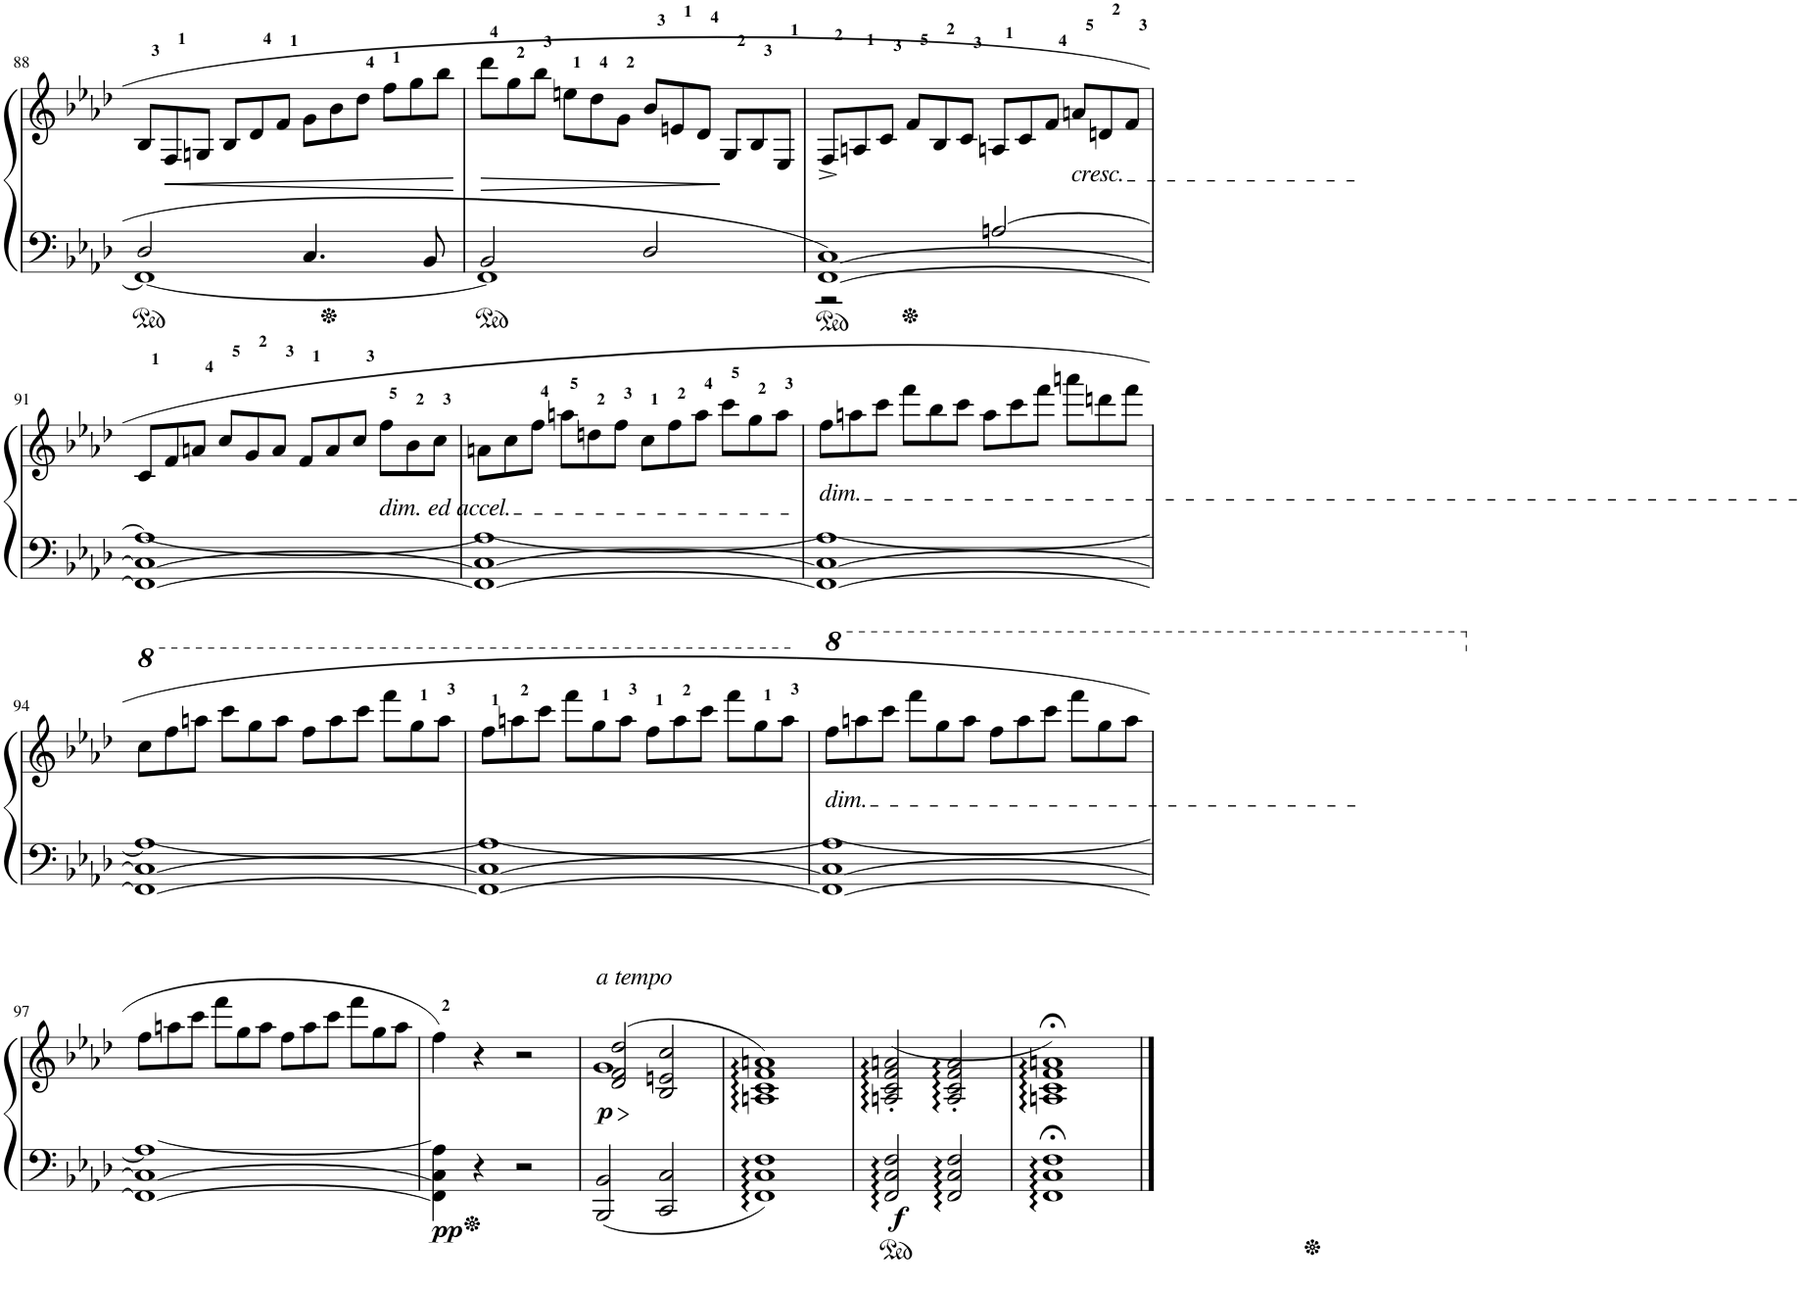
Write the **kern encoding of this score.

**kern	**kern	**dynam
*part1	*part1	*part1
*staff2	*staff1	*staff1/2
*I"Piano	*	*
*I'Pno.	*	*
!!LO:PB:g=z
*clefF4	*clefG2	*
*k[b-e-a-d-]	*k[b-e-a-d-]	*
*M4/4	*M4/4	*
*met(c)	*met(c)	*
=88	=88	=88
*^	*	*
*	*	*Xtuplet	*
2D-/	1FF_	12B-/L	.
!	!	!	!LO:HP:b
.	.	12F/	<
.	.	12Gn/J	.
.	.	12B-/L	.
.	.	12d-/	.
.	.	12f/J	.
4.C/	.	12g\L	.
.	.	12b-\	.
.	.	12dd-\J	.
.	.	12ff\L	.
.	.	12gg\	.
8BB-/	.	.	.
.	.	12bb-\J	.
*v	*v	*	*
.	.	[
=89	=89	=89
*^	*	*
!	!	!	!LO:HP:b
2BB-/	1FF]	12ddd-\L	>
.	.	12gg\	.
.	.	12bb-\J	.
.	.	12een\L	.
.	.	12dd-\	.
.	.	12g\J	.
2D-/	.	12b-/L	.
.	.	12en/	.
.	.	12d-/J	.
.	.	12G/L	.
.	.	12B-/	.
.	.	12E-/J	.
*v	*v	*	*
.	.	]
=90	=90	=90
*^	*	*
[1FF [1C	2r	12F^/L	.
.	.	12An/	.
.	.	12c/J	.
.	.	12f/L	.
.	.	12B-/	.
.	.	12c/J	.
.	[2An/	12An/L	.
.	.	12c/	.
.	.	12f/J	.
!	!	!LO:TX:b:i:t=cresc.	!
.	.	12an/L	.
.	.	12dn/	.
.	.	12f/J	.
!!LO:LB:g=z
=91	=91	=91	=91
1FF_ 1C_	1A_	12c/L	.
.	.	12f/	.
.	.	12an/J	.
.	.	12cc/L	.
.	.	12g/	.
.	.	12a/J	.
.	.	12f/L	.
.	.	12a/	.
.	.	12cc/J	.
!	!	!LO:TX:b:i:t=dim. ed accel.	!
.	.	12ff\L	.
.	.	12b-\	.
.	.	12cc\J	.
=92	=92	=92	=92
1FF_ 1C_	1A_	12an\L	.
.	.	12cc\	.
.	.	12ff\J	.
.	.	12aan\L	.
.	.	12ddn\	.
.	.	12ff\J	.
.	.	12cc\L	.
.	.	12ff\	.
.	.	12aa\J	.
.	.	12ccc\L	.
.	.	12gg\	.
.	.	12aa\J	.
=93	=93	=93	=93
!	!	!LO:TX:b:i:t=dim.	!
1FF_ 1C_	1A_	12ff\L	.
.	.	12aan\	.
.	.	12ccc\J	.
.	.	12fff\L	.
.	.	12bb-\	.
.	.	12ccc\J	.
.	.	12aa\L	.
.	.	12ccc\	.
.	.	12fff\J	.
.	.	12aaan\L	.
.	.	12dddn\	.
.	.	12fff\J	.
!!LO:LB:g=z
=94	=94	=94	=94
*	*	*8va	*
1FF_ 1C_	1A_	12ccc\L	.
.	.	12fff\	.
.	.	12aaan\J	.
.	.	12cccc\L	.
.	.	12ggg\	.
.	.	12aaa\J	.
.	.	12fff\L	.
.	.	12aaa\	.
.	.	12cccc\J	.
.	.	12ffff\L	.
.	.	12ggg\	.
.	.	12aaa\J	.
=95	=95	=95	=95
*	*	*X8va	*
1FF_ 1C_	1A_	12ff\L	.
.	.	12aan\	.
.	.	12ccc\J	.
.	.	12fff\L	.
.	.	12gg\	.
.	.	12aa\J	.
.	.	12ff\L	.
.	.	12aa\	.
.	.	12ccc\J	.
.	.	12fff\L	.
.	.	12gg\	.
.	.	12aa\J	.
=96	=96	=96	=96
!	!	!LO:TX:b:i:t=dim.	!
1FF_ 1C_	1A_	12fff\L	.
*	*	*8va	*
.	.	12aaan\	.
.	.	12cccc\J	.
.	.	12ffff\L	.
.	.	12ggg\	.
.	.	12aaa\J	.
.	.	12fff\L	.
.	.	12aaa\	.
.	.	12cccc\J	.
.	.	12ffff\L	.
.	.	12ggg\	.
.	.	12aaa\J	.
!!LO:LB:g=z
=97	=97	=97	=97
*	*	*X8va	*
1FF_ 1C_	1A_	12ff\L	.
.	.	12aan\	.
.	.	12ccc\J	.
.	.	12fff\L	.
.	.	12gg\	.
.	.	12aa\J	.
.	.	12ff\L	.
.	.	12aa\	.
.	.	12ccc\J	.
.	.	12fff\L	.
.	.	12gg\	.
.	.	12aa\J	.
*v	*v	*	*
=98	=98	=98
!	!	!LO:DY:b=2
4FF\] 4C\] 4A\]	4ff\	pp
4r	4r	.
2r	2r	.
=99	=99	=99
!	!LO:TX:a:i:t=a tempo	!
!	!	!LO:HP:b
*	*^	*
!	!	!	!LO:DY:n=1:b
2BBB-/ 2BB-/	(2d-/ 2f/ 2dd-/	1g	> p
2CC/ 2C/	2B-/ 2en/ 2cc/	.	.
*	*v	*v	*
.	.	]
=100	=100	=100
1FF 1C 1F	1An 1c 1f 1an)	.
=101	=101	=101
!	!	!LO:DY:b=2
2FF/ 2C/ 2F/	(2An/' 2c/' 2f/' 2an/'	f
2FF/ 2C/ 2F/	2A/' 2c/' 2f/' 2a/'	.
=102	=102	=102
1FF;< 1C;< 1F;<	1An;< 1c;< 1f;< 1an;<)	.
==	==	==
*-	*-	*-
